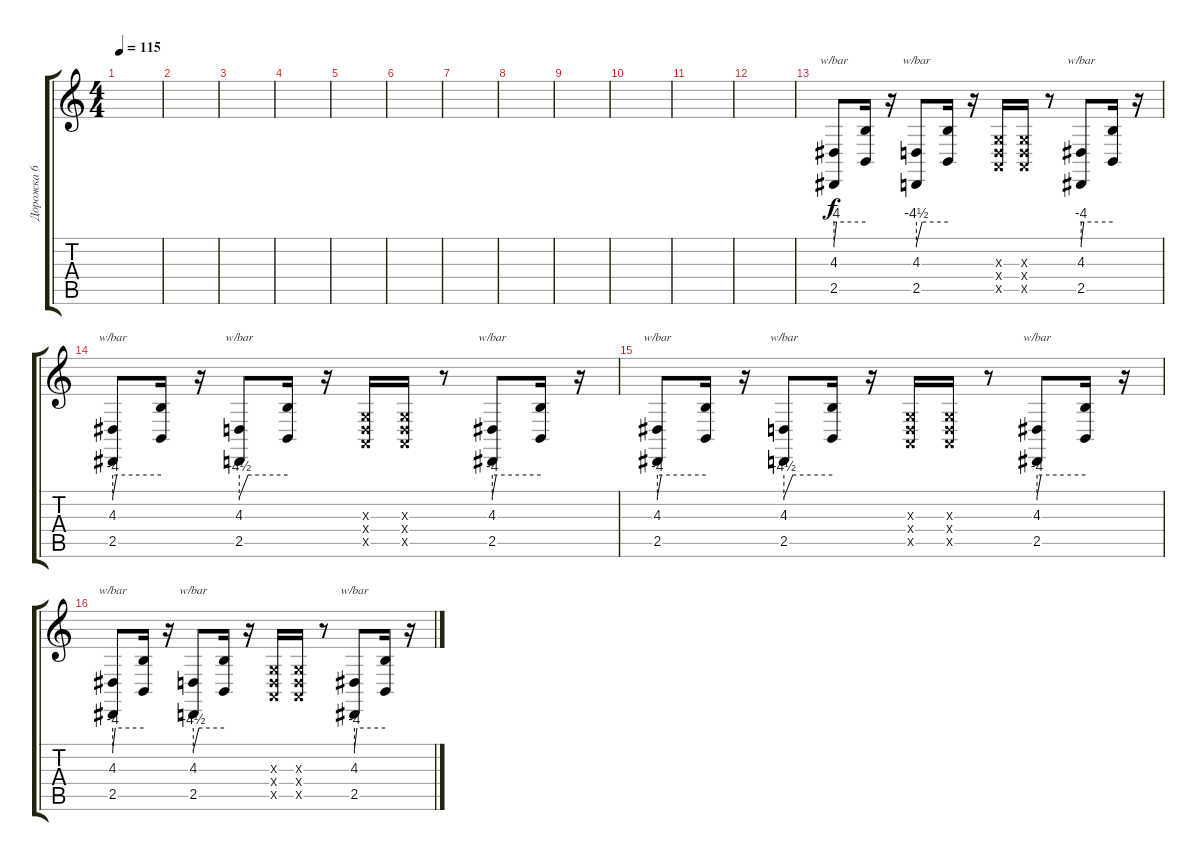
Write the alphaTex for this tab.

\track ("Дорожка 6" "Дорожка 6") {instrument lead5charang}
\staff {score tabs}
\tuning (E4 B3 G3 D3 A2 D2) {hide}
\ts (4 4)
\tempo 115
\clef g2
\ks c
|
|
|
|
|
|
|
|
|
|
|
|
(4.3 2.5).8{tbe (custom default 0 -16 5 0 60 0)} (4.3{t} 2.5{t}).16 r.16 (4.3 2.5).8{tbe (custom default 0 -18 11 0 60 0)} (4.3{t} 2.5{t}).16 r.16 (0.3{x} 0.4{x} 0.5{x}).16 (0.3{x} 0.4{x} 0.5{x}).16 r.8 (4.3 2.5).8{tbe (custom default 0 -16 5 0 60 0)} (4.3{t} 2.5{t}).16 r.16 |
(4.3 2.5).8{tbe (custom default 0 -16 5 0 60 0)} (4.3{t} 2.5{t}).16 r.16 (4.3 2.5).8{tbe (custom default 0 -18 11 0 60 0)} (4.3{t} 2.5{t}).16 r.16 (0.3{x} 0.4{x} 0.5{x}).16 (0.3{x} 0.4{x} 0.5{x}).16 r.8 (4.3 2.5).8{tbe (custom default 0 -16 5 0 60 0)} (4.3{t} 2.5{t}).16 r.16 |
(4.3 2.5).8{tbe (custom default 0 -16 5 0 60 0)} (4.3{t} 2.5{t}).16 r.16 (4.3 2.5).8{tbe (custom default 0 -18 11 0 60 0)} (4.3{t} 2.5{t}).16 r.16 (0.3{x} 0.4{x} 0.5{x}).16 (0.3{x} 0.4{x} 0.5{x}).16 r.8 (4.3 2.5).8{tbe (custom default 0 -16 5 0 60 0)} (4.3{t} 2.5{t}).16 r.16 |
(4.3 2.5).8{tbe (custom default 0 -16 5 0 60 0)} (4.3{t} 2.5{t}).16 r.16 (4.3 2.5).8{tbe (custom default 0 -18 11 0 60 0)} (4.3{t} 2.5{t}).16 r.16 (0.3{x} 0.4{x} 0.5{x}).16 (0.3{x} 0.4{x} 0.5{x}).16 r.8 (4.3 2.5).8{tbe (custom default 0 -16 5 0 60 0)} (4.3{t} 2.5{t}).16 r.16
